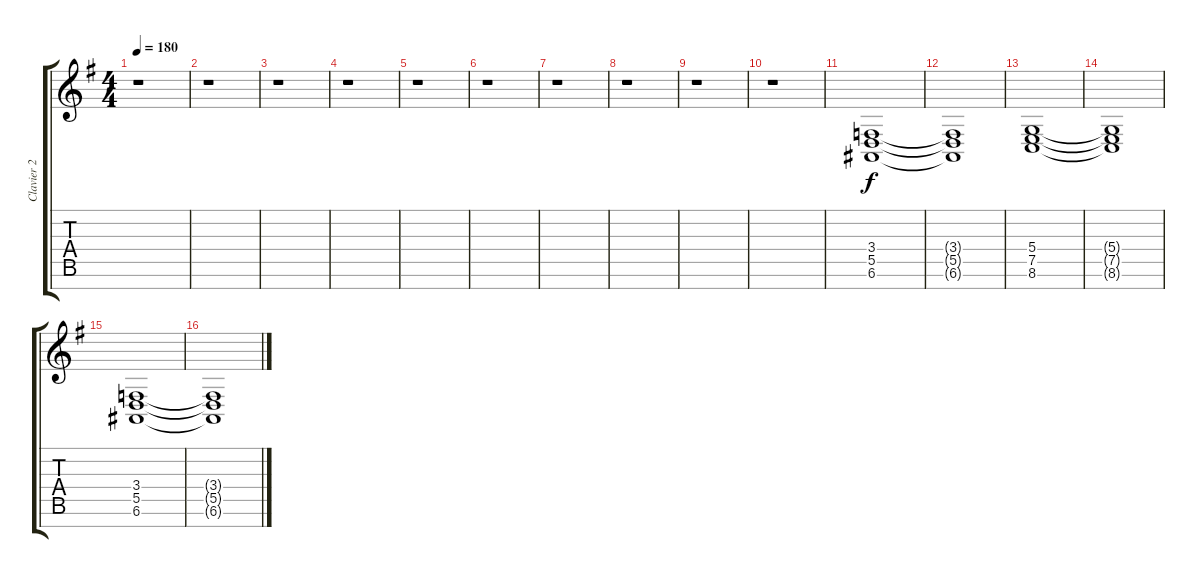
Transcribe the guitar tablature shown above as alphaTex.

\track ("Clavier 2" "Clavier 2") {instrument pad7halo}
\staff {score tabs}
\tuning (E4 B3 G3 D3 A2 E2 B1) {hide}
\ts (4 4)
\tempo 180
\clef g2
\ks g
r.1{dy f} |
r.1 |
r.1 |
r.1 |
r.1 |
r.1 |
r.1 |
r.1 |
r.1 |
r.1 |
(3.4 5.5 6.6).1 |
(3.4{t} 5.5{t} 6.6{t}).1 |
(5.4 7.5 8.6).1 |
(5.4{t} 7.5{t} 8.6{t}).1 |
(3.4 5.5 6.6).1 |
(3.4{t} 5.5{t} 6.6{t}).1
